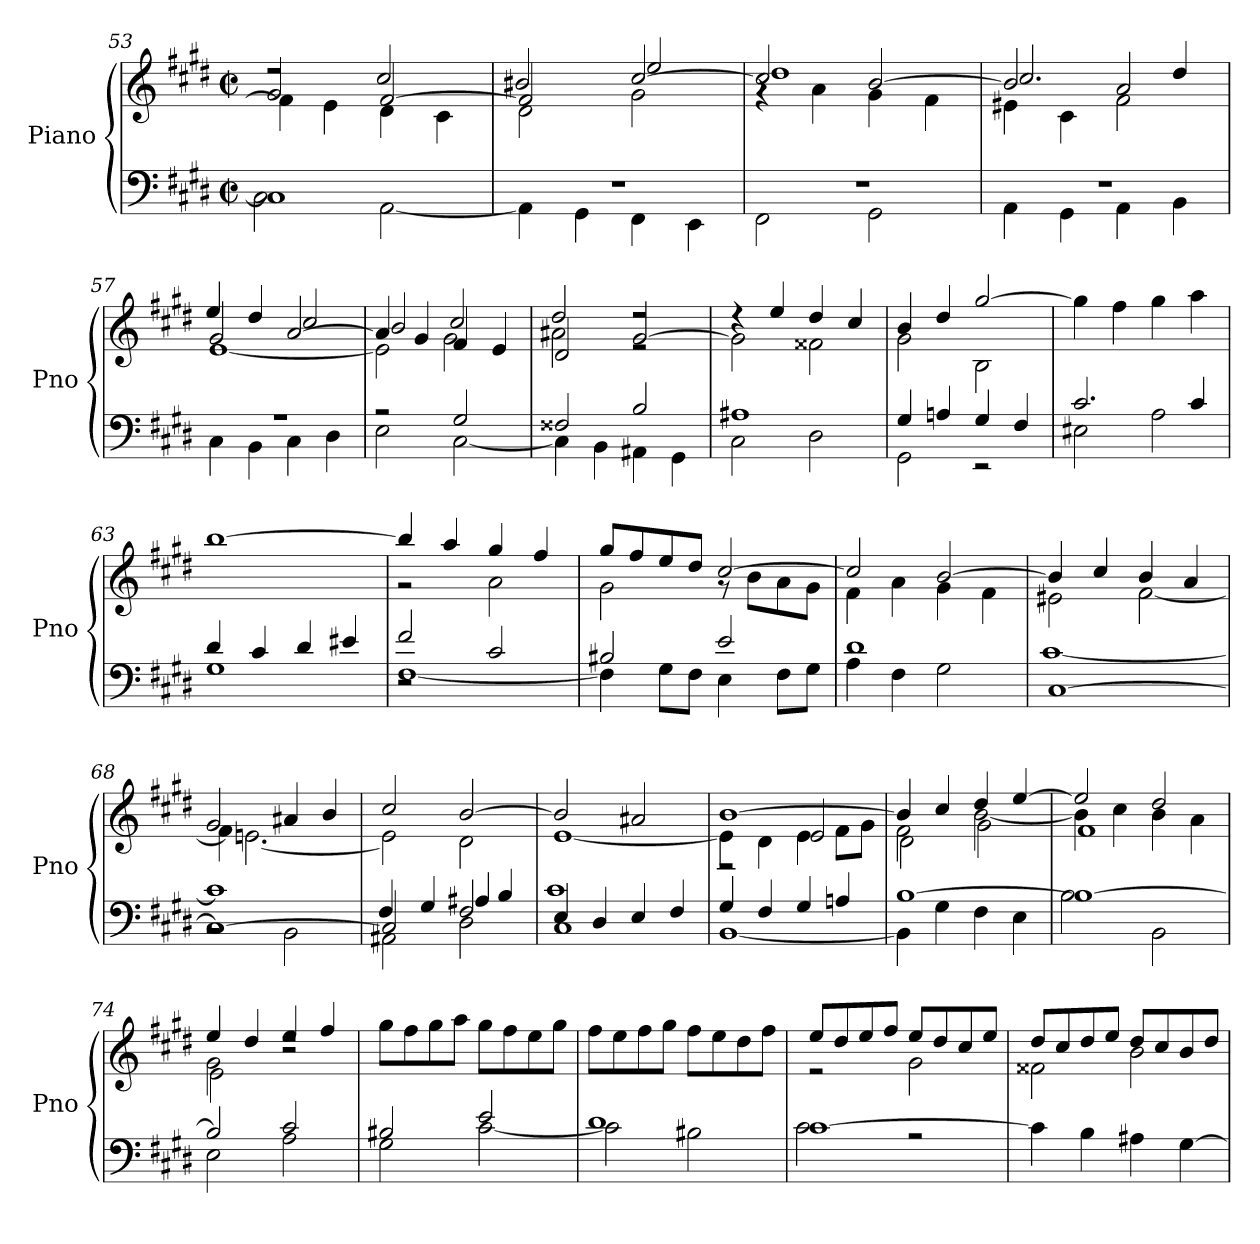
**kern	**kern
*part1	*part1
*staff2	*staff1
*I"Piano	*
*I'Pno	*
*clefF4	*clefG2
*k[f#c#g#d#]	*k[f#c#g#d#]
*M4/4	*M4/4
*met(c|)	*met(c|)
=53	=53
*^	*^
*	*	*	*^
1C#]	2C#\	2g#/	4f#\]	2rdd
.	.	.	4e\	.
.	[2AA\	[2f#/	4d#\	2cc#/
.	.	.	4c#\	.
=54	=54	=54	=54	=54
1r	4AA\]	2f#/]	2d#\	2b#X/
.	4GG#\	.	.	.
.	4FF#\	[2cc#/	2g#\	2ee/
.	4EE\	.	.	.
!!LO:LB:g=z	!!	!!
=55	=55	=55	=55	=55
1r	2FF#\	2cc#/]	4rg	1dd#
.	.	.	4a\	.
.	2GG#\	[2b/	4g#\	.
.	.	.	4f#\	.
=56	=56	=56	=56	=56
1r	4AA\	2b/]	4e#X\	2.cc#/
.	4GG#\	.	4c#\	.
.	4AA\	2a/	2f#\	.
.	4BB\	.	.	4dd#/
=57	=57	=57	=57	=57
1r	4C#\	2g#/	[1e	4ee/
.	4BB\	.	.	4dd#/
.	4C#\	[2a/	.	2cc#/
.	4D#\	.	.	.
=58	=58	=58	=58	=58
2r	2E\	4a/]	2e\]	2b/
.	.	4g#/	.	.
2G#/	[2C#\	4f#/	2g#\	2cc#/
.	.	4e/	.	.
=59	=59	=59	=59	=59
2F##X/	4C#\]	2d#/	2a#X\	2dd#/
.	4BB\	.	.	.
2B/	4AA#X\	[2g#/	2re	2rdd
.	4GG#\	.	.	.
*	*	*	*v	*v
=60	=60	=60	=60
1A#X	2C#\	2g#\]	4rdd
.	.	.	4ee/
.	2D#\	2f##X\	4dd#/
.	.	.	4cc#/
=61	=61	=61	=61
4G#/	2GG#\	4b/	2g#\
4An/	.	4dd#/	.
4G#/	2r	[2gg#/	2B\
4F#/	.	.	.
*	*	*v	*v
!!LO:LB:g=z
=62	=62	=62
2.c#/	2E#X\	4gg#\]
.	.	4ff#\
.	2A\	4gg#\
4c#/	.	4aa\
=63	=63	=63
4d#/	1G#	[1bb
4c#/	.	.
4d#/	.	.
4e#X/	.	.
=64	=64	=64
*	*^	*^
2f#/	[1F#	2r	4bb/]	2r
.	.	.	4aa/	.
2ryy	.	2c#/	4gg#/	2a\
.	.	.	4ff#/	.
=65	=65	=65	=65	=65
1ryy	4F#\]	2B#X/	8gg#/L	2g#\
.	.	.	8ff#/	.
.	8G#\L	.	8ee/	.
.	8F#\J	.	8dd#/J	.
.	4E\	2e/	[2cc#/	8rg
.	.	.	.	8b\L
.	8F#\L	.	.	8a\
.	8G#\J	.	.	8g#\J
=66	=66	=66	=66	=66
1ryy	4A\	1d#	2cc#/]	4f#\
.	4F#\	.	.	4a\
.	2G#\	.	[2b/	4g#\
.	.	.	.	4f#\
*	*v	*v	*	*
=67	=67	=67	=67
[1C#	[1c#	4b/]	2e#X\
.	.	4cc#/	.
.	.	4b/	[2f#\
.	.	4a/	.
!!LO:PB:g=z	!!
=68	=68	=68	=68
*	*^	*	*
1C#_	2rBB	1c#]	2g#/	4f#\]
.	.	.	.	[2.en\
.	2BB\	.	4a#X/	.
.	.	.	4b/	.
=69	=69	=69	=69	=69
2C#/]	2AA#X\	4F#/	2cc#/	2e\]
.	.	4G#/	.	.
2F#/	2D#\	4A#X/	[2b/	2d#\
.	.	4B/	.	.
=70	=70	=70	=70	=70
4E/	1C#	1c#	2b/]	[1e
4D#/	.	.	.	.
4E/	.	.	2a#X/	.
4F#/	.	.	.	.
*	*v	*v	*	*
=71	=71	=71	=71
*	*	*	*^
4G#/	[1BB	[1b	4e\]	2rF
4F#/	.	.	4d#\	.
4G#/	.	.	4e\	2e/
4An/	.	.	8f#\L	.
.	.	.	8g#\J	.
=72	=72	=72	=72	=72
[1B	4BB\]	4b/]	2f#\	2d#\
.	4G#\	4cc#/	.	.
.	4F#\	4dd#/	[2b\	2g#\
.	4E\	[4ee/	.	.
=73	=73	=73	=73	=73
1B_	2B\	2ee/]	4b\]	1f#
.	.	.	4cc#\	.
.	2BB\	2dd#/	4b\	.
.	.	.	4a\	.
=74	=74	=74	=74	=74
2B/]	2E\	4ee/	2g#\	2e\
.	.	4dd#/	.	.
2c#/	2A\	4ee/	2rdd	2r
.	.	4ff#/	.	.
*	*	*v	*v	*v
!!LO:LB:g=z
=75	=75	=75
2B#X/	2G#\	8gg#\L
.	.	8ff#\
.	.	8gg#\
.	.	8aa\J
2e/	[2c#\	8gg#\L
.	.	8ff#\
.	.	8ee\
.	.	8gg#\J
=76	=76	=76
1d#	2c#\]	8ff#\L
.	.	8ee\
.	.	8ff#\
.	.	8gg#\J
.	2B#X\	8ff#\L
.	.	8ee\
.	.	8dd#\
.	.	8ff#\J
=77	=77	=77
*	*	*^
[1c#	2c#\	8ee/L	2r
.	.	8dd#/	.
.	.	8ee/	.
.	.	8ff#/J	.
.	2rA	8ee/L	2g#\
.	.	8dd#/	.
.	.	8cc#/	.
.	.	8ee/J	.
*v	*v	*	*
=78	=78	=78
4c#\]	8dd#/L	2f##X\
.	8cc#/	.
4B\	8dd#/	.
.	8ee/J	.
4A#X\	8dd#/L	2b\
.	8cc#/	.
[4G#\	8b/	.
.	8dd#/J	.
*	*v	*v
=	=
*-	*-
